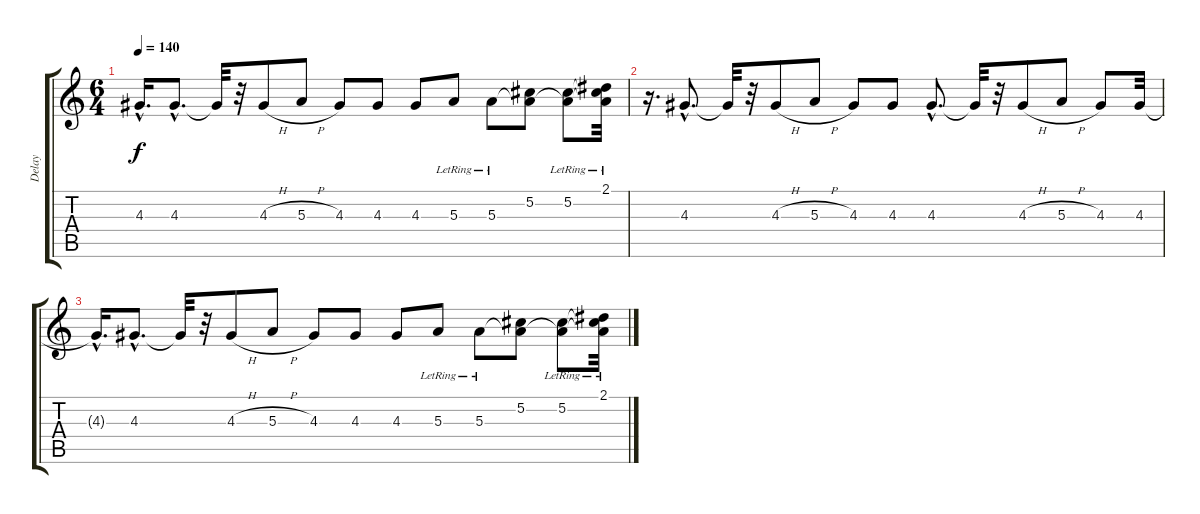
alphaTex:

\track ("Delay" "Delay") {instrument electricguitarjazz}
\staff {score tabs}
\tuning (Db4 Ab3 E3 B2 Gb2 B1) {hide}
\ts (6 4)
\tempo 140
\clef g2
\ks c
4.3{hac t}.16{d dy f} 4.3{hac}.8{d} 4.3{t}.32 r.32 4.3{h}.8 5.3{h}.8 4.3.8 4.3.8 4.3.8 5.3{lr}.8 5.3{lr}.8 (5.2 5.3{t}).8 (5.2{lr} 5.3{t}).8 (2.1{lr} 5.2{t} 5.3{t}).32 |
r.16{d} 4.3{hac}.8{d} 4.3{t}.32 r.32 4.3{h}.8 5.3{h}.8 4.3.8 4.3.8 4.3{hac}.8{d} 4.3{t}.32 r.32 4.3{h}.8 5.3{h}.8 4.3.8 4.3.32 |
4.3{hac t}.16{d} 4.3{hac}.8{d} 4.3{t}.32 r.32 4.3{h}.8 5.3{h}.8 4.3.8 4.3.8 4.3.8 5.3{lr}.8 5.3{lr}.8 (5.2 5.3{t}).8 (5.2{lr} 5.3{t}).8 (2.1{lr} 5.2{t} 5.3{t}).32
